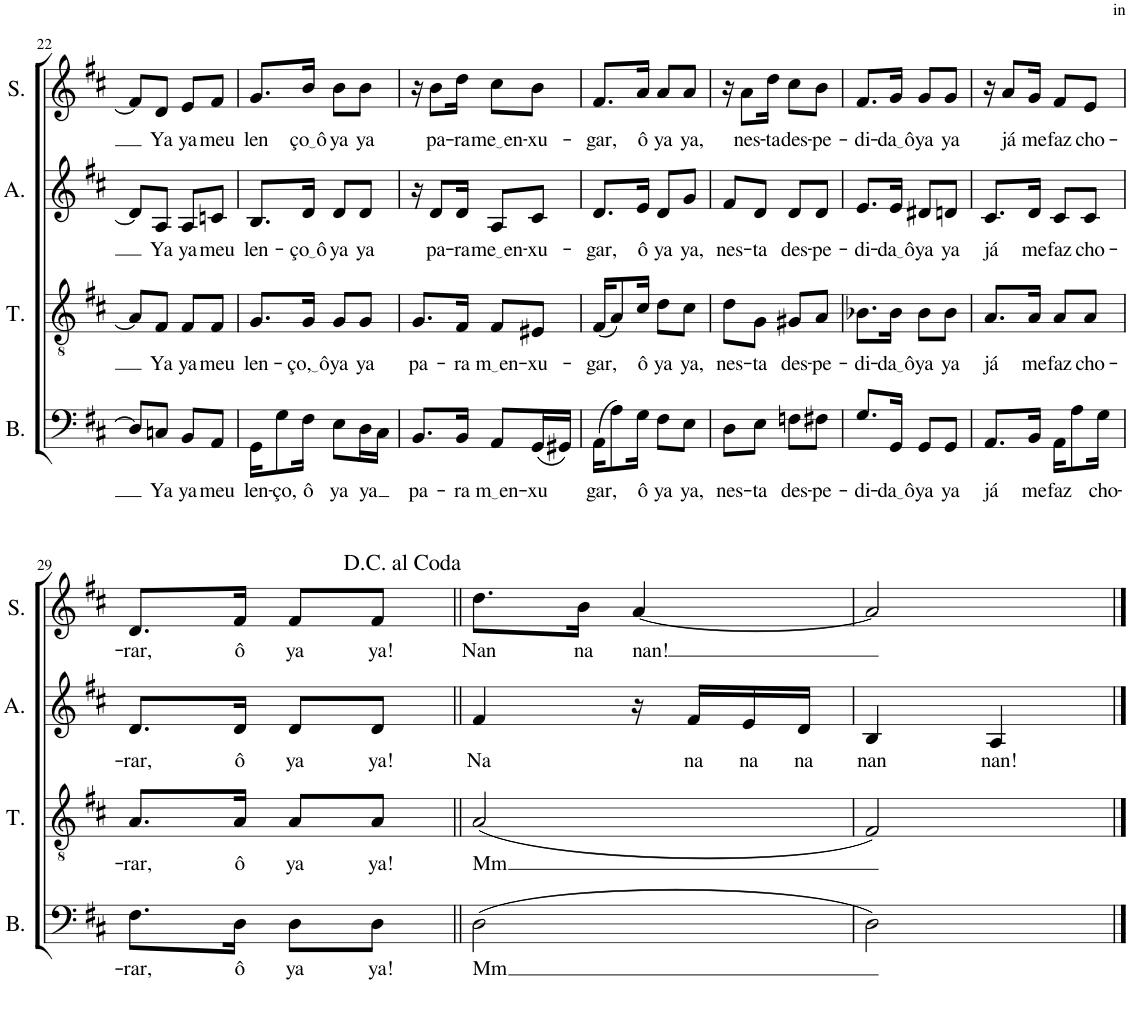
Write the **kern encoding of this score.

**kern	**text	**kern	**text	**kern	**text	**kern	**text
*part4	*part4	*part3	*part3	*part2	*part2	*part1	*part1
*staff4	*staff4	*staff3	*staff3	*staff2	*staff2	*staff1	*staff1
*I"B.	*	*I"T.	*	*I"A.	*	*I"S.	*
*I'B.	*	*I'T.	*	*I'A.	*	*I'S.	*
!!LO:PB:g=z
*clefF4	*	*clefGv2	*	*clefG2	*	*clefG2	*
*k[f#c#]	*	*k[f#c#]	*	*k[f#c#]	*	*k[f#c#]	*
*M2/4	*	*M2/4	*	*M2/4	*	*M2/4	*
=22	=22	=22	=22	=22	=22	=22	=22
8D/L]	.	8A/L]	.	8d/L]	.	8f#/L]	.
!	!LO:LY:b	!	!LO:LY:b	!	!LO:LY:b	!	!LO:LY:b
8Cn/J	Ya	8F#/J	Ya	8A/J	Ya	8d/J	Ya
!	!LO:LY:b	!	!LO:LY:b	!	!LO:LY:b	!	!LO:LY:b
8BB/L	ya	8F#/L	ya	8A/L	ya	8e/L	ya
!	!LO:LY:b	!	!LO:LY:b	!	!LO:LY:b	!	!LO:LY:b
8AA/J	meu	8F#/J	meu	8cn/J	meu	8f#/J	meu
=23	=23	=23	=23	=23	=23	=23	=23
!	!LO:LY:b	!	!LO:LY:b	!	!LO:LY:b	!	!LO:LY:b
16GG\KL	len-	8.G/L	len-	8.B/L	len-	8.g/L	len
!	!LO:LY:b	!	!	!	!	!	!
8G\	-ço,	.	.	.	.	.	.
!	!LO:LY:b	!	!LO:LY:b	!	!LO:LY:b	!	!LO:LY:b
16F#\Jk	ô	16G/Jk	ço, ô	16d/Jk	ço ô	16b/Jk	ço ô
!	!LO:LY:b	!	!LO:LY:b	!	!LO:LY:b	!	!LO:LY:b
8E\L	ya	8G/L	ya	8d/L	ya	8b\L	ya
!	!LO:LY:b	!	!LO:LY:b	!	!LO:LY:b	!	!LO:LY:b
16D\L	ya	8G/J	ya	8d/J	ya	8b\J	ya
16C#\JJ	.	.	.	.	.	.	.
=24	=24	=24	=24	=24	=24	=24	=24
!	!LO:LY:b	!	!LO:LY:b	!	!	!	!
8.BB/L	pa-	8.G/L	pa-	16r	.	16r	.
!	!	!	!	!	!LO:LY:b	!	!LO:LY:b
.	.	.	.	8d/L	pa-	8b\L	pa-
!	!LO:LY:b	!	!LO:LY:b	!	!LO:LY:b	!	!LO:LY:b
16BB/Jk	-ra	16F#/Jk	-ra	16d/Jk	-ra	16dd\Jk	-ra
!	!LO:LY:b	!	!LO:LY:b	!	!LO:LY:b	!	!LO:LY:b
8AA/L	m en	8F#/L	m en	8A/L	me en	8cc#\L	me en
!	!LO:LY:b	!	!LO:LY:b	!	!LO:LY:b	!	!LO:LY:b
(16GG/L	-xu	8E#X/J	-xu-	8c#/J	-xu-	8b\J	-xu-
16GG#X/JJ)	.	.	.	.	.	.	.
=25	=25	=25	=25	=25	=25	=25	=25
!	!LO:LY:b	!	!LO:LY:b	!	!LO:LY:b	!	!LO:LY:b
(16AA\KL	gar,	(16F#/KL	-gar,	8.d/L	-gar,	8.f#/L	-gar,
8A\)	.	8A/)	.	.	.	.	.
!	!LO:LY:b	!	!LO:LY:b	!	!LO:LY:b	!	!LO:LY:b
16G\Jk	ô	16c#/Jk	ô	16e/Jk	ô	16a/Jk	ô
!	!LO:LY:b	!	!LO:LY:b	!	!LO:LY:b	!	!LO:LY:b
8F#\L	ya	8d\L	ya	8d/L	ya	8a/L	ya
!	!LO:LY:b	!	!LO:LY:b	!	!LO:LY:b	!	!LO:LY:b
8E\J	ya,	8c#\J	ya,	8g/J	ya,	8a/J	ya,
=26	=26	=26	=26	=26	=26	=26	=26
!	!LO:LY:b	!	!LO:LY:b	!	!LO:LY:b	!	!
8D\L	nes-	8d\L	nes-	8f#/L	nes-	16r	.
!	!	!	!	!	!	!	!LO:LY:b
.	.	.	.	.	.	8a\L	nes-
!	!LO:LY:b	!	!LO:LY:b	!	!LO:LY:b	!	!
8E\J	-ta	8G\J	-ta	8d/J	-ta	.	.
!	!	!	!	!	!	!	!LO:LY:b
.	.	.	.	.	.	16dd\Jk	-ta
!	!LO:LY:b	!	!LO:LY:b	!	!LO:LY:b	!	!LO:LY:b
8Fn\L	des-	8G#X/L	des-	8d/L	des-	8cc#\L	des-
!	!LO:LY:b	!	!LO:LY:b	!	!LO:LY:b	!	!LO:LY:b
8F#X\J	-pe-	8A/J	-pe-	8d/J	-pe-	8b\J	-pe-
=27	=27	=27	=27	=27	=27	=27	=27
!	!LO:LY:b	!	!LO:LY:b	!	!LO:LY:b	!	!LO:LY:b
8.G/L	-di-	8.B-X\L	-di-	8.e/L	-di-	8.f#/L	-di-
!	!LO:LY:b	!	!LO:LY:b	!	!LO:LY:b	!	!LO:LY:b
16GG/Jk	da ô	16B-\Jk	da ô	16e/Jk	da ô	16g/Jk	da ô
!	!LO:LY:b	!	!LO:LY:b	!	!LO:LY:b	!	!LO:LY:b
8GG/L	ya	8B-\L	ya	8d#X/L	ya	8g/L	ya
!	!LO:LY:b	!	!LO:LY:b	!	!LO:LY:b	!	!LO:LY:b
8GG/J	ya	8B-\J	ya	8dn/J	ya	8g/J	ya
=28	=28	=28	=28	=28	=28	=28	=28
!	!LO:LY:b	!	!LO:LY:b	!	!LO:LY:b	!	!
8.AA/L	já	8.A/L	já	8.c#/L	já	16r	.
!	!	!	!	!	!	!	!LO:LY:b
.	.	.	.	.	.	8a/L	já
!	!LO:LY:b	!	!LO:LY:b	!	!LO:LY:b	!	!LO:LY:b
16BB/Jk	me	16A/Jk	me	16d/Jk	me	16g/Jk	me
!	!LO:LY:b	!	!LO:LY:b	!	!LO:LY:b	!	!LO:LY:b
16AA\KL	faz	8A/L	faz	8c#/L	faz	8f#/L	faz
8A\	.	.	.	.	.	.	.
!	!	!	!LO:LY:b	!	!LO:LY:b	!	!LO:LY:b
.	.	8A/J	cho-	8c#/J	cho-	8e/J	cho-
!	!LO:LY:b	!	!	!	!	!	!
16G\Jk	cho-	.	.	.	.	.	.
!!LO:LB:g=z
=29	=29	=29	=29	=29	=29	=29	=29
!	!LO:LY:b	!	!LO:LY:b	!	!LO:LY:b	!	!LO:LY:b
8.F#\L	-rar,	8.A/L	-rar,	8.d/L	-rar,	8.d/L	-rar,
!	!LO:LY:b	!	!LO:LY:b	!	!LO:LY:b	!	!LO:LY:b
16D\Jk	ô	16A/Jk	ô	16d/Jk	ô	16f#/Jk	ô
!	!LO:LY:b	!	!LO:LY:b	!	!LO:LY:b	!	!LO:LY:b
8D\L	ya	8A/L	ya	8d/L	ya	8f#/L	ya
!	!LO:LY:b	!	!LO:LY:b	!	!LO:LY:b	!	!LO:LY:b
8D\J	ya!	8A/J	ya!	8d/J	ya!	8f#/J	ya!
=30||	=30||	=30||	=30||	=30||	=30||	=30||	=30||
!	!LO:LY:b	!	!LO:LY:b	!	!LO:LY:b	!	!LO:LY:b
(2D\	Mm	(2A/	Mm	4f#/	Na	8.dd\L	Nan
!	!	!	!	!	!	!	!LO:LY:b
.	.	.	.	.	.	16b\Jk	na
!	!	!	!	!	!	!	!LO:LY:b
.	.	.	.	16r	.	[4a/	nan!
!	!	!	!	!	!LO:LY:b	!	!
.	.	.	.	16f#/LL	na	.	.
!	!	!	!	!	!LO:LY:b	!	!
.	.	.	.	16e/	na	.	.
!	!	!	!	!	!LO:LY:b	!	!
.	.	.	.	16d/JJ	na	.	.
=31	=31	=31	=31	=31	=31	=31	=31
!	!	!	!	!	!LO:LY:b	!	!
2D\)	.	2F#/)	.	4B/	nan	2a/]	.
!	!	!	!	!	!LO:LY:b	!	!
.	.	.	.	4A/	nan!	.	.
==	==	==	==	==	==	==	==
*-	*-	*-	*-	*-	*-	*-	*-
